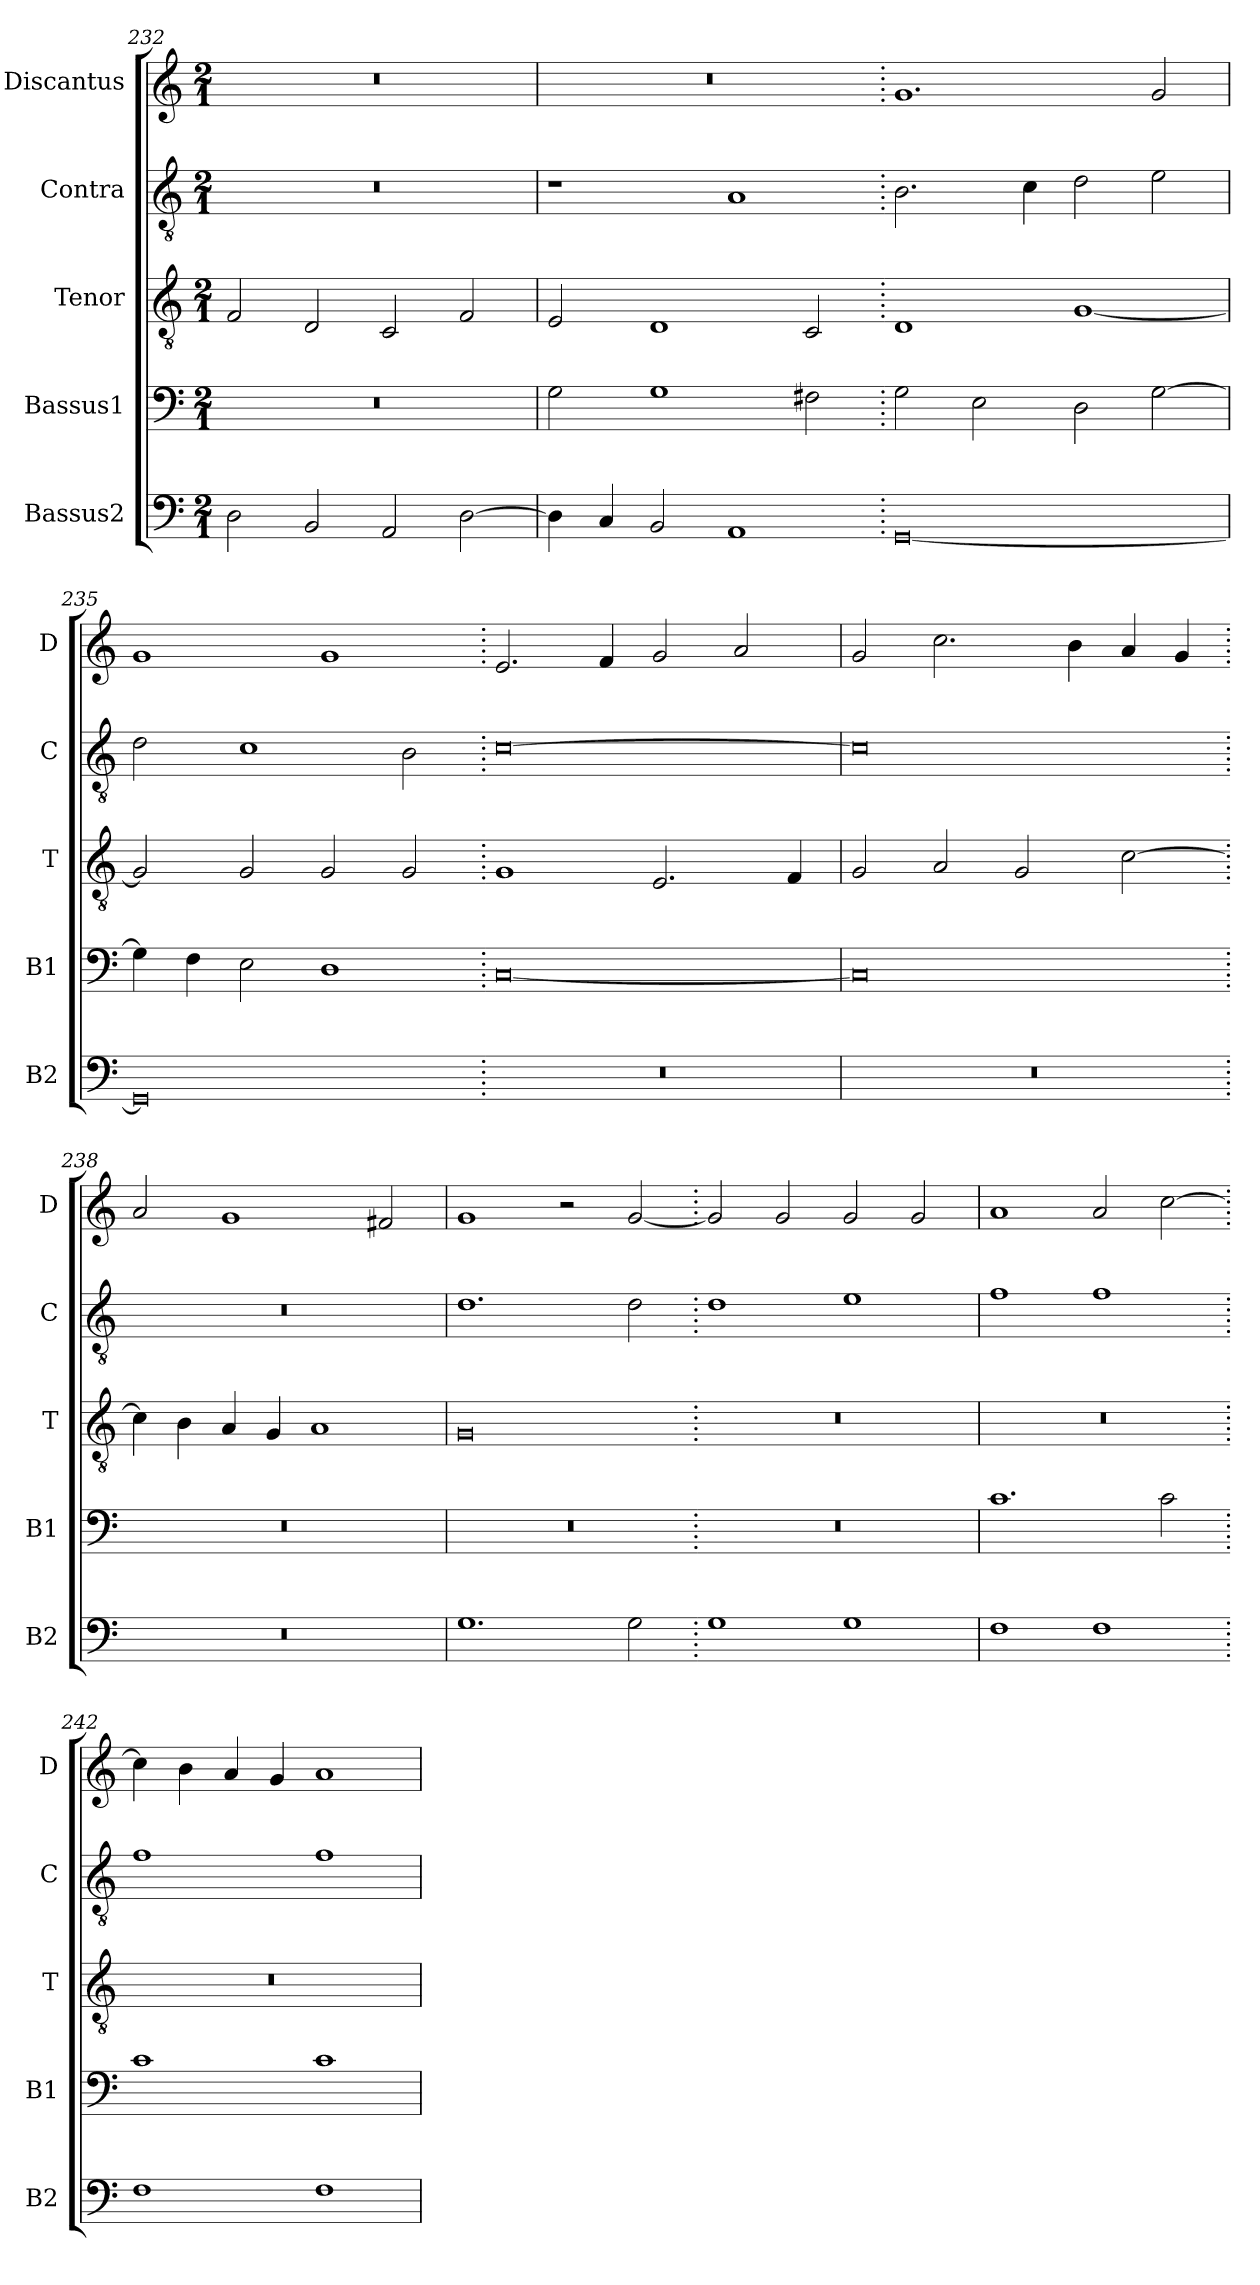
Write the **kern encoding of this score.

**kern	**kern	**kern	**kern	**kern
*part5	*part4	*part3	*part2	*part1
*staff5	*staff4	*staff3	*staff2	*staff1
*I"Bassus2	*I"Bassus1	*I"Tenor	*I"Contra	*I"Discantus
*I'B2	*I'B1	*I'T	*I'C	*I'D
*clefF4	*clefF4	*clefGv2	*clefGv2	*clefG2
*k[]	*k[]	*k[]	*k[]	*k[]
*M2/1	*M2/1	*M2/1	*M2/1	*M2/1
=232	=232	=232	=232	=232
2D\	0r	2F/	0r	0r
2BB/	.	2D/	.	.
2AA/	.	2C/	.	.
[2D\	.	2F/	.	.
=233	=233	=233	=233	=233
4D\]	2G\	2E/	1r	0r
4C/	.	.	.	.
2BB/	1G	1D	.	.
1AA	.	.	1A	.
.	2F#X\	2C/	.	.
=234.	=234.	=234.	=234.	=234.
[0GG	2G\	1D	2.B\	1.g
.	2E\	.	.	.
.	.	.	4c\	.
.	2D\	[1G	2d\	.
.	[2G\	.	2e\	2g/
=235	=235	=235	=235	=235
0GG]	4G\]	2G/]	2d\	1g
.	4F\	.	.	.
.	2E\	2G/	1c	.
.	1D	2G/	.	1g
.	.	2G/	2B\	.
=236.	=236.	=236.	=236.	=236.
0r	[0C	1G	[0c	2.e/
.	.	.	.	4f/
.	.	2.E/	.	2g/
.	.	.	.	2a/
.	.	4F/	.	.
=237	=237	=237	=237	=237
0r	0C]	2G/	0c]	2g/
.	.	2A/	.	2.cc\
.	.	2G/	.	.
.	.	.	.	4b\
.	.	[2c\	.	4a/
.	.	.	.	4g/
=238.	=238.	=238.	=238.	=238.
0r	0r	4c\]	0r	2a/
.	.	4B\	.	.
.	.	4A/	.	1g
.	.	4G/	.	.
.	.	1A	.	.
.	.	.	.	2f#X/
=239	=239	=239	=239	=239
1.G	0r	0G	1.d	1g
.	.	.	.	2r
2G\	.	.	2d\	[2g/
=240.	=240.	=240.	=240.	=240.
1G	0r	0r	1d	2g/]
.	.	.	.	2g/
1G	.	.	1e	2g/
.	.	.	.	2g/
=241	=241	=241	=241	=241
1F	1.c	0r	1f	1a
1F	.	.	1f	2a/
.	2c\	.	.	[2cc\
=242.	=242.	=242.	=242.	=242.
1F	1c	0r	1f	4cc\]
.	.	.	.	4b\
.	.	.	.	4a/
.	.	.	.	4g/
1F	1c	.	1f	1a
=	=	=	=	=
*-	*-	*-	*-	*-
